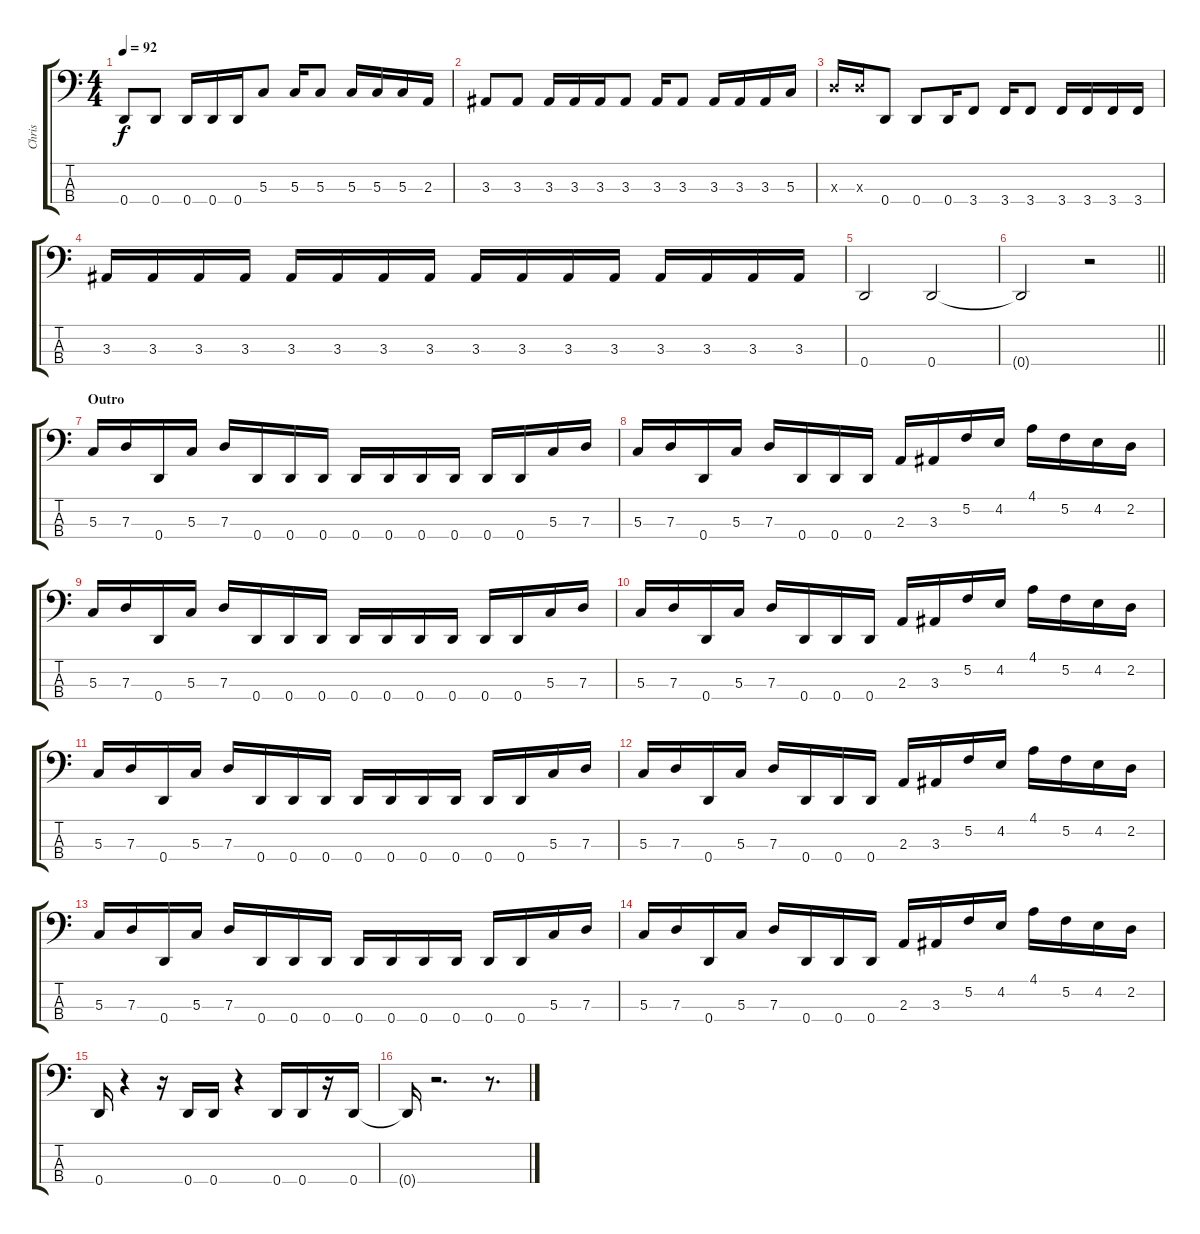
\track ("Chris" "Chris") {instrument electricbasspick}
\staff {score tabs}
\tuning (F2 C2 G1 D1) {hide}
\ts (4 4)
\tempo 92
\clef f4
\ks c
0.4.8{dy f} 0.4.8 0.4.16 0.4.16 0.4.16 5.3.8 5.3.16 5.3.8 5.3.16 5.3.16 5.3.16 2.3.16 |
3.3.8 3.3.8 3.3.16 3.3.16 3.3.16 3.3.8 3.3.16 3.3.8 3.3.16 3.3.16 3.3.16 5.3.16 |
7.3{x}.16 7.3{x}.16 0.4.8 0.4.8 0.4.16 3.4.8 3.4.16 3.4.8 3.4.16 3.4.16 3.4.16 3.4.16 |
3.3.16 3.3.16 3.3.16 3.3.16 3.3.16 3.3.16 3.3.16 3.3.16 3.3.16 3.3.16 3.3.16 3.3.16 3.3.16 3.3.16 3.3.16 3.3.16 |
0.4.2 0.4.2 |
\barLineRight lightlight
0.4{t}.2 r.2 |
\section ("" "Outro")
5.3.16 7.3.16 0.4.16 5.3.16 7.3.16 0.4.16 0.4.16 0.4.16 0.4.16 0.4.16 0.4.16 0.4.16 0.4.16 0.4.16 5.3.16 7.3.16 |
5.3.16 7.3.16 0.4.16 5.3.16 7.3.16 0.4.16 0.4.16 0.4.16 2.3.16 3.3.16 5.2.16 4.2.16 4.1.16 5.2.16 4.2.16 2.2.16 |
5.3.16 7.3.16 0.4.16 5.3.16 7.3.16 0.4.16 0.4.16 0.4.16 0.4.16 0.4.16 0.4.16 0.4.16 0.4.16 0.4.16 5.3.16 7.3.16 |
5.3.16 7.3.16 0.4.16 5.3.16 7.3.16 0.4.16 0.4.16 0.4.16 2.3.16 3.3.16 5.2.16 4.2.16 4.1.16 5.2.16 4.2.16 2.2.16 |
5.3.16 7.3.16 0.4.16 5.3.16 7.3.16 0.4.16 0.4.16 0.4.16 0.4.16 0.4.16 0.4.16 0.4.16 0.4.16 0.4.16 5.3.16 7.3.16 |
5.3.16 7.3.16 0.4.16 5.3.16 7.3.16 0.4.16 0.4.16 0.4.16 2.3.16 3.3.16 5.2.16 4.2.16 4.1.16 5.2.16 4.2.16 2.2.16 |
5.3.16 7.3.16 0.4.16 5.3.16 7.3.16 0.4.16 0.4.16 0.4.16 0.4.16 0.4.16 0.4.16 0.4.16 0.4.16 0.4.16 5.3.16 7.3.16 |
5.3.16 7.3.16 0.4.16 5.3.16 7.3.16 0.4.16 0.4.16 0.4.16 2.3.16 3.3.16 5.2.16 4.2.16 4.1.16 5.2.16 4.2.16 2.2.16 |
0.4.16 r.4 r.16 0.4.16 0.4.16 r.4 0.4.16 0.4.16 r.16 0.4.16 |
0.4{t}.16 r.2{d} r.8{d}
